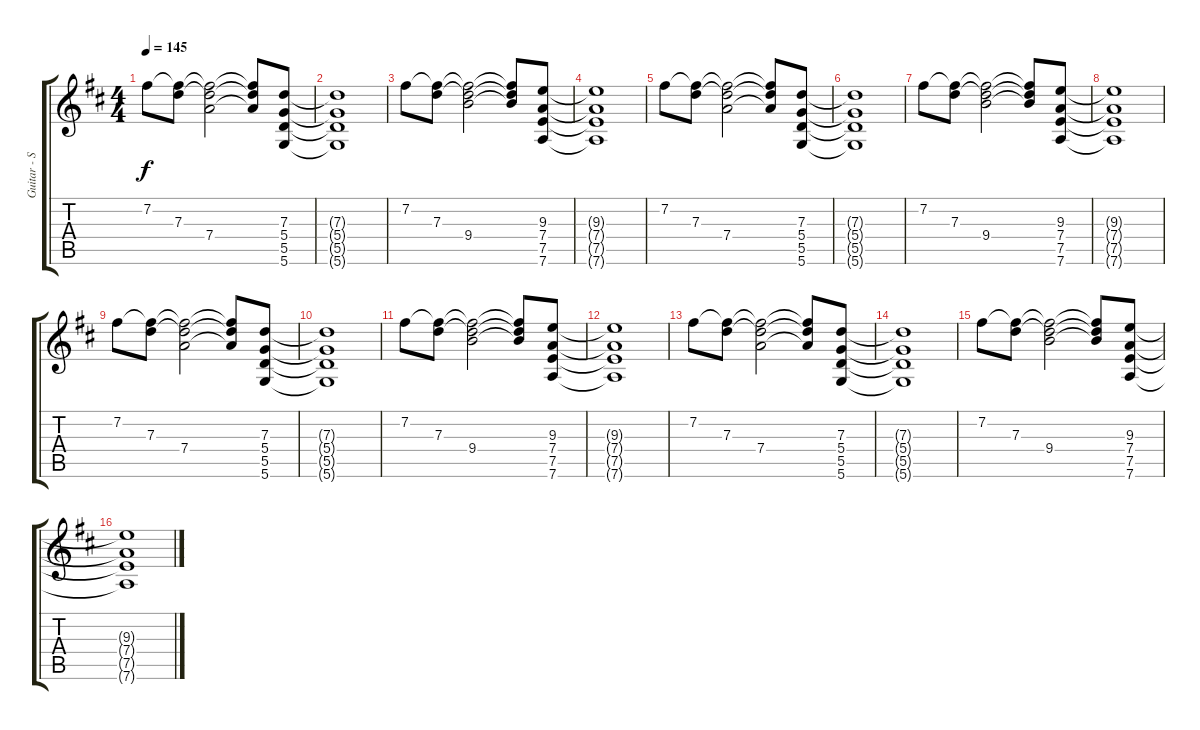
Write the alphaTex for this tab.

\track ("Guitar - Simon Neil" "Guitar - S") {instrument overdrivenguitar}
\staff {score tabs}
\tuning (E4 B3 G3 D3 A2 D2) {hide}
\ts (4 4)
\tempo 145
\clef g2
\ks d
7.2.8{dy f} (7.2{t} 7.3).8 (7.2{t} 7.3{t} 7.4).2 (7.2{t} 7.3{t} 7.4{t}).8 (7.3 5.4 5.5 5.6).8 |
(7.3{t} 5.4{t} 5.5{t} 5.6{t}).1 |
7.2.8 (7.2{t} 7.3).8 (7.2{t} 7.3{t} 9.4).2 (7.2{t} 7.3{t} 9.4{t}).8 (9.3 7.4 7.5 7.6).8 |
(9.3{t} 7.4{t} 7.5{t} 7.6{t}).1 |
7.2.8 (7.2{t} 7.3).8 (7.2{t} 7.3{t} 7.4).2 (7.2{t} 7.3{t} 7.4{t}).8 (7.3 5.4 5.5 5.6).8 |
(7.3{t} 5.4{t} 5.5{t} 5.6{t}).1 |
7.2.8 (7.2{t} 7.3).8 (7.2{t} 7.3{t} 9.4).2 (7.2{t} 7.3{t} 9.4{t}).8 (9.3 7.4 7.5 7.6).8 |
(9.3{t} 7.4{t} 7.5{t} 7.6{t}).1 |
7.2.8 (7.2{t} 7.3).8 (7.2{t} 7.3{t} 7.4).2 (7.2{t} 7.3{t} 7.4{t}).8 (7.3 5.4 5.5 5.6).8 |
(7.3{t} 5.4{t} 5.5{t} 5.6{t}).1 |
7.2.8 (7.2{t} 7.3).8 (7.2{t} 7.3{t} 9.4).2 (7.2{t} 7.3{t} 9.4{t}).8 (9.3 7.4 7.5 7.6).8 |
(9.3{t} 7.4{t} 7.5{t} 7.6{t}).1 |
7.2.8 (7.2{t} 7.3).8 (7.2{t} 7.3{t} 7.4).2 (7.2{t} 7.3{t} 7.4{t}).8 (7.3 5.4 5.5 5.6).8 |
(7.3{t} 5.4{t} 5.5{t} 5.6{t}).1 |
7.2.8 (7.2{t} 7.3).8 (7.2{t} 7.3{t} 9.4).2 (7.2{t} 7.3{t} 9.4{t}).8 (9.3 7.4 7.5 7.6).8 |
(9.3{t} 7.4{t} 7.5{t} 7.6{t}).1
